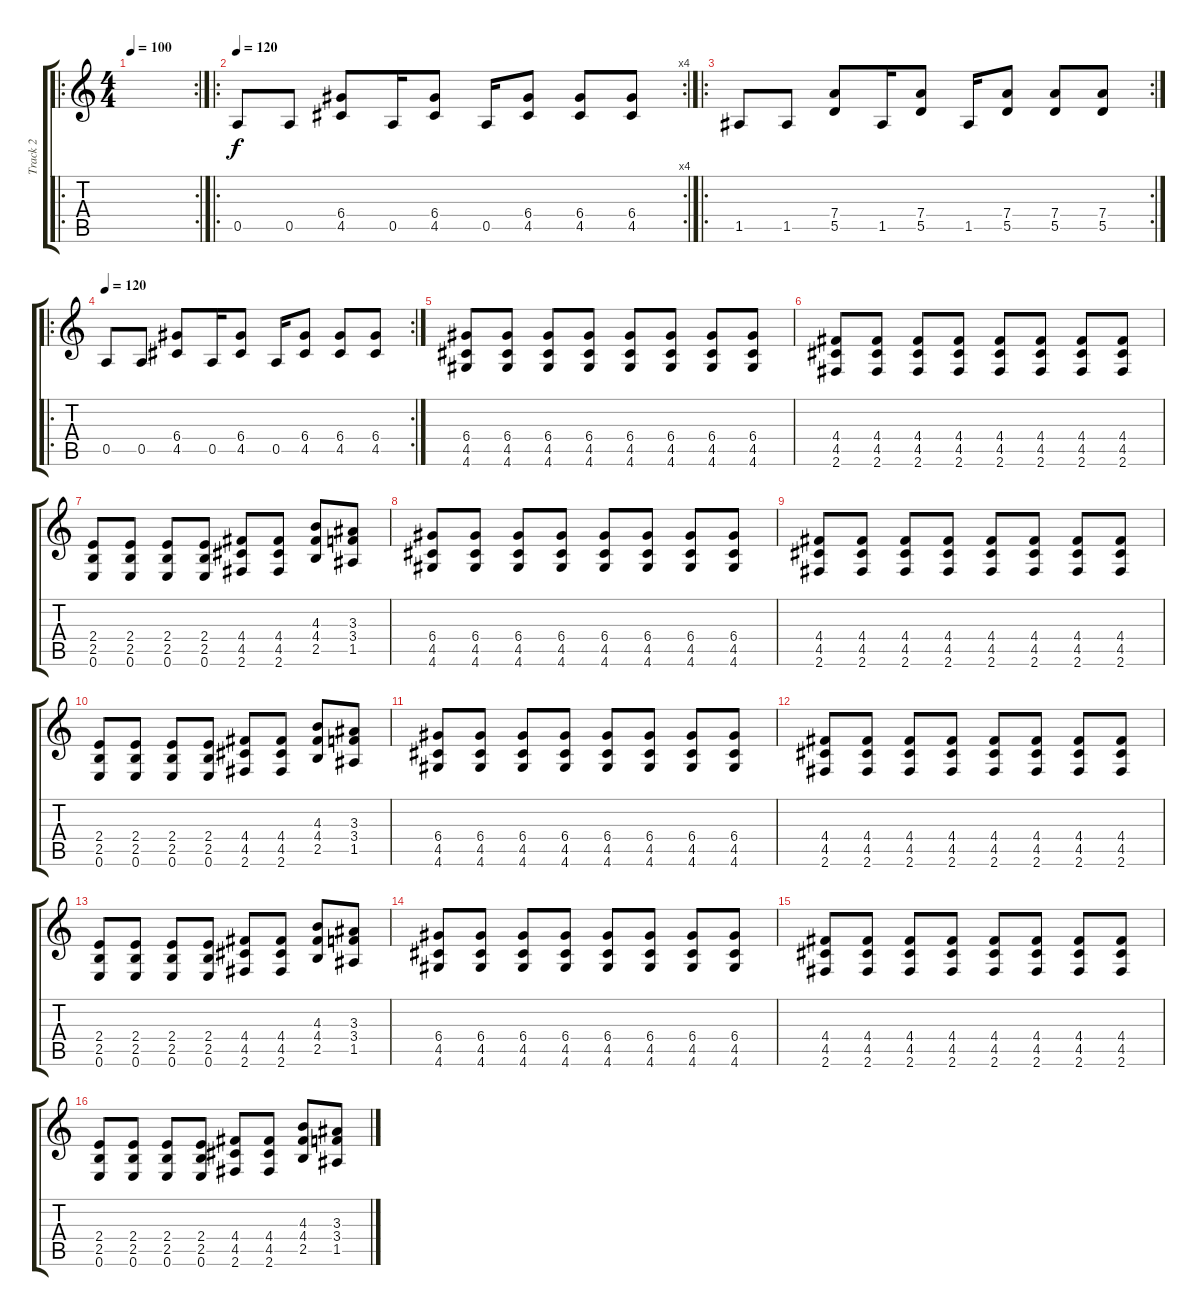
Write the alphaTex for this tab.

\track ("Track 2" "Track 2") {instrument distortionguitar}
\staff {score tabs}
\tuning (E4 B3 G3 D3 A2 E2) {hide}
\ro
\rc 2
\ts (4 4)
\tempo 100
\clef g2
\ks c
|
\ro
\rc 4
\tempo 120
0.5.8 0.5.8 (6.4 4.5).8 0.5.16 (6.4 4.5).8 0.5.16 (6.4 4.5).8 (6.4 4.5).8 (6.4 4.5).8 |
\ro
\rc 2
1.5.8 1.5.8 (7.4 5.5).8 1.5.16 (7.4 5.5).8 1.5.16 (7.4 5.5).8 (7.4 5.5).8 (7.4 5.5).8 |
\ro
\rc 2
\tempo 120
0.5.8 0.5.8 (6.4 4.5).8 0.5.16 (6.4 4.5).8 0.5.16 (6.4 4.5).8 (6.4 4.5).8 (6.4 4.5).8 |
(6.4 4.5 4.6).8 (6.4 4.5 4.6).8 (6.4 4.5 4.6).8 (6.4 4.5 4.6).8 (6.4 4.5 4.6).8 (6.4 4.5 4.6).8 (6.4 4.5 4.6).8 (6.4 4.5 4.6).8 |
(4.4 4.5 2.6).8 (4.4 4.5 2.6).8 (4.4 4.5 2.6).8 (4.4 4.5 2.6).8 (4.4 4.5 2.6).8 (4.4 4.5 2.6).8 (4.4 4.5 2.6).8 (4.4 4.5 2.6).8 |
(2.4 2.5 0.6).8 (2.4 2.5 0.6).8 (2.4 2.5 0.6).8 (2.4 2.5 0.6).8 (4.4 4.5 2.6).8 (4.4 4.5 2.6).8 (4.3 4.4 2.5).8 (3.3 3.4 1.5).8 |
(6.4 4.5 4.6).8 (6.4 4.5 4.6).8 (6.4 4.5 4.6).8 (6.4 4.5 4.6).8 (6.4 4.5 4.6).8 (6.4 4.5 4.6).8 (6.4 4.5 4.6).8 (6.4 4.5 4.6).8 |
(4.4 4.5 2.6).8 (4.4 4.5 2.6).8 (4.4 4.5 2.6).8 (4.4 4.5 2.6).8 (4.4 4.5 2.6).8 (4.4 4.5 2.6).8 (4.4 4.5 2.6).8 (4.4 4.5 2.6).8 |
(2.4 2.5 0.6).8 (2.4 2.5 0.6).8 (2.4 2.5 0.6).8 (2.4 2.5 0.6).8 (4.4 4.5 2.6).8 (4.4 4.5 2.6).8 (4.3 4.4 2.5).8 (3.3 3.4 1.5).8 |
(6.4 4.5 4.6).8 (6.4 4.5 4.6).8 (6.4 4.5 4.6).8 (6.4 4.5 4.6).8 (6.4 4.5 4.6).8 (6.4 4.5 4.6).8 (6.4 4.5 4.6).8 (6.4 4.5 4.6).8 |
(4.4 4.5 2.6).8 (4.4 4.5 2.6).8 (4.4 4.5 2.6).8 (4.4 4.5 2.6).8 (4.4 4.5 2.6).8 (4.4 4.5 2.6).8 (4.4 4.5 2.6).8 (4.4 4.5 2.6).8 |
(2.4 2.5 0.6).8 (2.4 2.5 0.6).8 (2.4 2.5 0.6).8 (2.4 2.5 0.6).8 (4.4 4.5 2.6).8 (4.4 4.5 2.6).8 (4.3 4.4 2.5).8 (3.3 3.4 1.5).8 |
(6.4 4.5 4.6).8 (6.4 4.5 4.6).8 (6.4 4.5 4.6).8 (6.4 4.5 4.6).8 (6.4 4.5 4.6).8 (6.4 4.5 4.6).8 (6.4 4.5 4.6).8 (6.4 4.5 4.6).8 |
(4.4 4.5 2.6).8 (4.4 4.5 2.6).8 (4.4 4.5 2.6).8 (4.4 4.5 2.6).8 (4.4 4.5 2.6).8 (4.4 4.5 2.6).8 (4.4 4.5 2.6).8 (4.4 4.5 2.6).8 |
(2.4 2.5 0.6).8 (2.4 2.5 0.6).8 (2.4 2.5 0.6).8 (2.4 2.5 0.6).8 (4.4 4.5 2.6).8 (4.4 4.5 2.6).8 (4.3 4.4 2.5).8 (3.3 3.4 1.5).8
